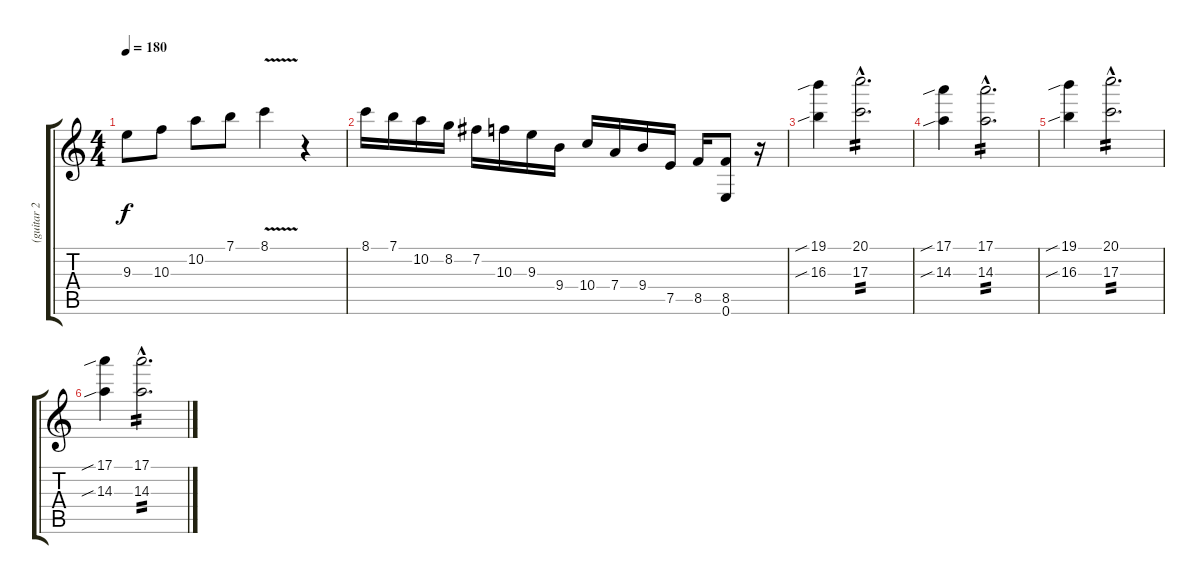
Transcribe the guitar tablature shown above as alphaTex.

\track ("(guitar 2 solo fx, overdub)" "(guitar 2 ") {instrument distortionguitar}
\staff {score tabs}
\tuning (E4 B3 G3 D3 A2 E2) {hide}
\ts (4 4)
\tempo 180
\clef g2
\ks c
9.3.8{dy f} 10.3.8 10.2.8 7.1.8 8.1{v}.4 r.4 |
8.1.16 7.1.16 10.2.16 8.2.16 7.2.16 10.3.16 9.3.16 9.4.16 10.4.16 7.4.16 9.4.16 7.5.16 8.5.16 (8.5 0.6).8 r.16 |
(19.1{sib} 16.3{sib}).4 (20.1{hac} 17.3{hac}).2{d tp 2} |
(17.1{sib} 14.3{sib}).4 (17.1{hac} 14.3{hac}).2{d tp 2} |
(19.1{sib} 16.3{sib}).4 (20.1{hac} 17.3{hac}).2{d tp 2} |
(17.1{sib} 14.3{sib}).4 (17.1{hac} 14.3{hac}).2{d tp 2}
